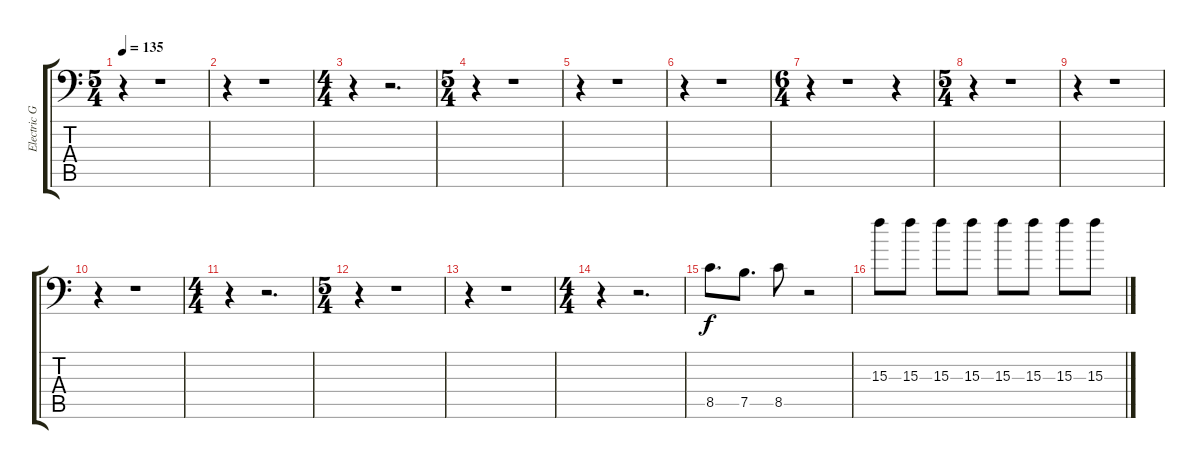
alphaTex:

\track ("Electric Guitar" "Electric G") {instrument distortionguitar}
\staff {score tabs}
\tuning (B3 Gb3 D3 A2 E2 A1) {hide}
\ts (5 4)
\tempo 135
\clef f4
\ks c
r.4{dy f} r.1 |
r.4 r.1 |
\ts (4 4)
r.4 r.2{d} |
\ts (5 4)
r.4 r.1 |
r.4 r.1 |
r.4 r.1 |
\ts (6 4)
r.4 r.1 r.4 |
\ts (5 4)
r.4 r.1 |
r.4 r.1 |
r.4 r.1 |
\ts (4 4)
r.4 r.2{d} |
\ts (5 4)
r.4 r.1 |
r.4 r.1 |
\ts (4 4)
r.4 r.2{d} |
8.5.8{d} 7.5.8{d} 8.5.8 r.2 |
15.3.8 15.3.8 15.3.8 15.3.8 15.3.8 15.3.8 15.3.8 15.3.8
